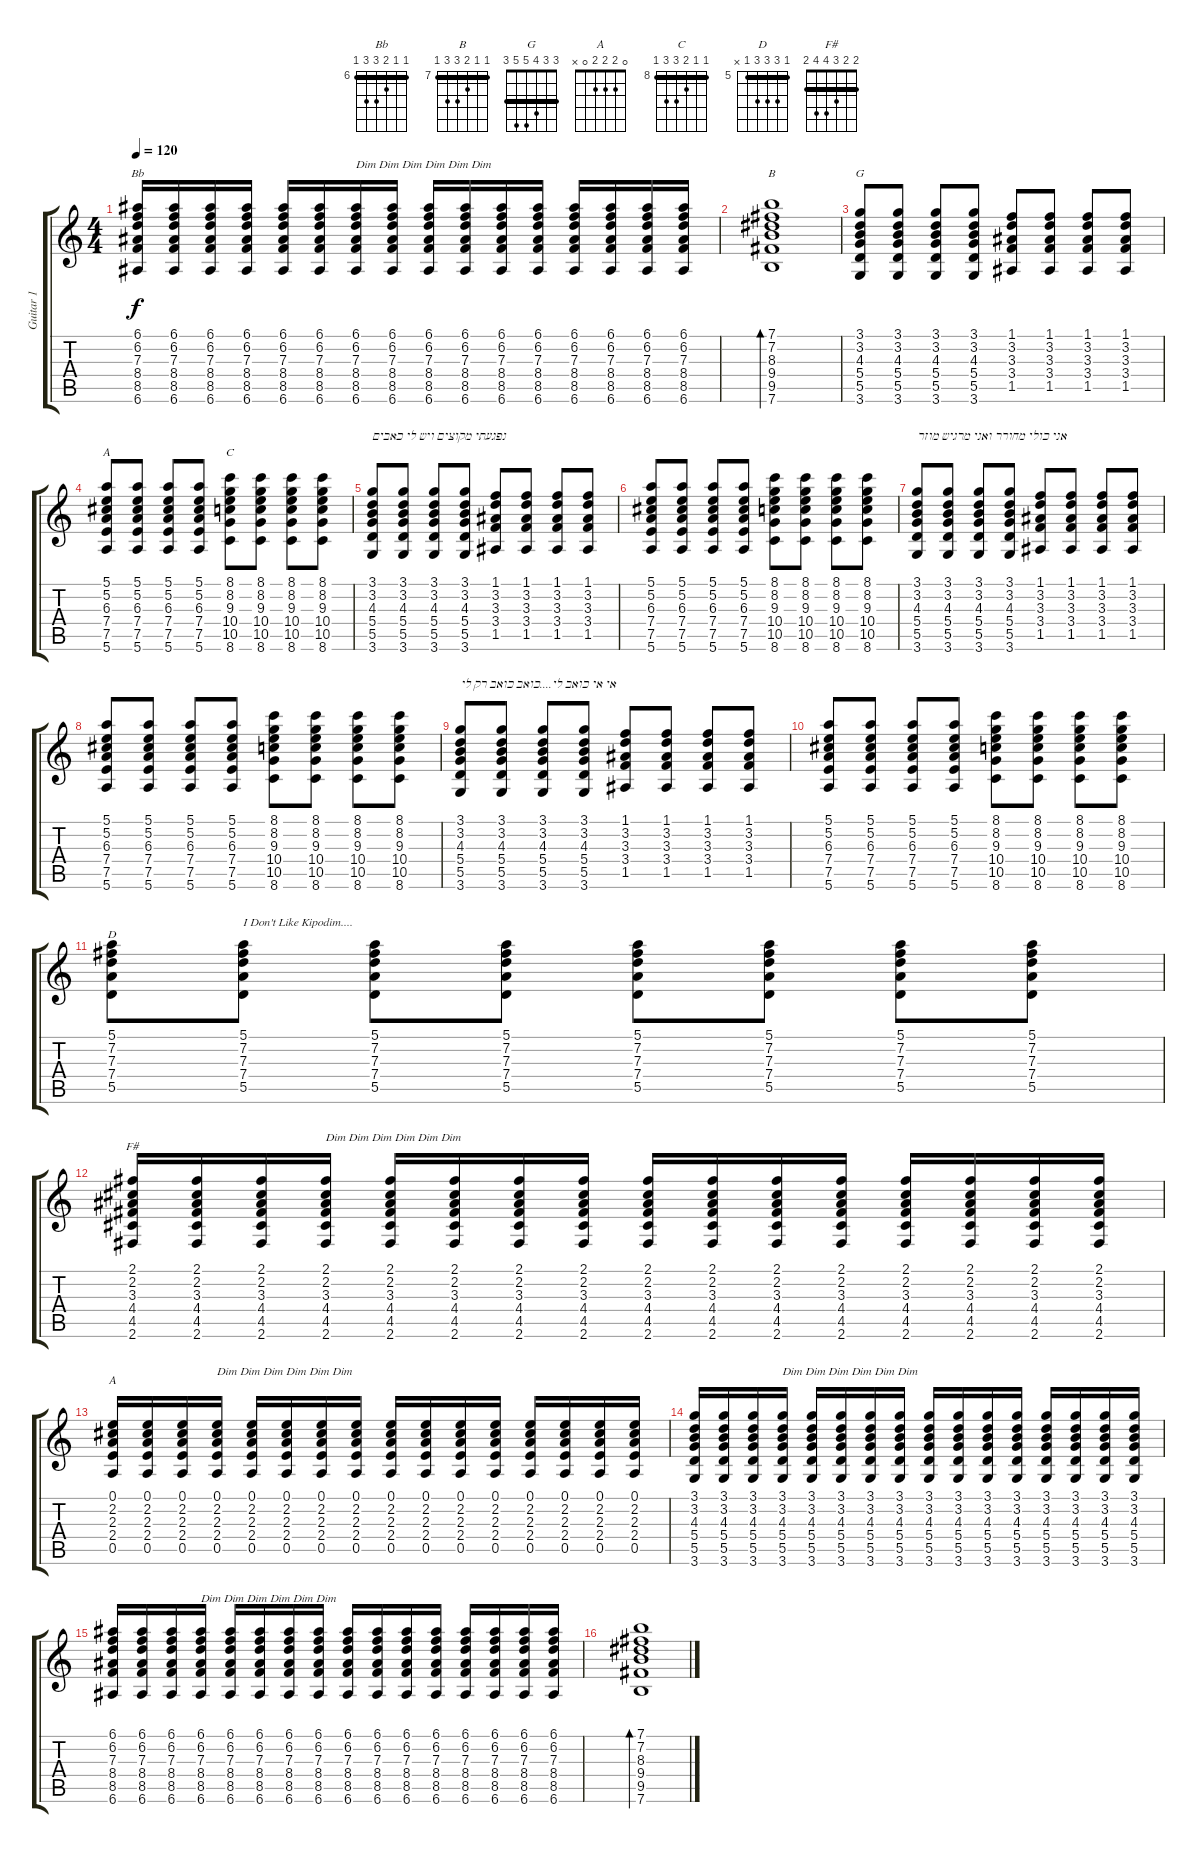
\track ("Guitar 1" "Guitar 1") {instrument distortionguitar}
\staff {score tabs}
\tuning (E4 B3 G3 D3 A2 E2) {hide}
\chord ("Bb" 6 6 7 8 8 6) {firstfret 6 barre 6}
\chord ("B" 7 7 8 9 9 7) {firstfret 7 barre 7}
\chord ("G" 3 3 4 5 5 3) {barre 3}
\chord ("A" 5 5 6 7 7 5) {firstfret 5 barre 5}
\chord ("C" 8 8 9 10 10 8) {firstfret 8 barre 8}
\chord ("D" 5 7 7 7 5 x) {firstfret 5 barre 5}
\chord ("F#" 2 2 3 4 4 2) {barre 2}
\chord ("A" 0 2 2 2 0 x)
\ts (4 4)
\tempo 120
\clef g2
\ks c
(6.1 6.2 7.3 8.4 8.5 6.6).16{ch "Bb" dy f} (6.1 6.2 7.3 8.4 8.5 6.6).16 (6.1 6.2 7.3 8.4 8.5 6.6).16 (6.1 6.2 7.3 8.4 8.5 6.6).16 (6.1 6.2 7.3 8.4 8.5 6.6).16 (6.1 6.2 7.3 8.4 8.5 6.6).16 (6.1 6.2 7.3 8.4 8.5 6.6).16{txt "Dim Dim Dim Dim Dim Dim"} (6.1 6.2 7.3 8.4 8.5 6.6).16 (6.1 6.2 7.3 8.4 8.5 6.6).16 (6.1 6.2 7.3 8.4 8.5 6.6).16 (6.1 6.2 7.3 8.4 8.5 6.6).16 (6.1 6.2 7.3 8.4 8.5 6.6).16 (6.1 6.2 7.3 8.4 8.5 6.6).16 (6.1 6.2 7.3 8.4 8.5 6.6).16 (6.1 6.2 7.3 8.4 8.5 6.6).16 (6.1 6.2 7.3 8.4 8.5 6.6).16 |
(7.1 7.2 8.3 9.4 9.5 7.6).1{bd 30 ch "B"} |
(3.1 3.2 4.3 5.4 5.5 3.6).8{ch "G"} (3.1 3.2 4.3 5.4 5.5 3.6).8 (3.1 3.2 4.3 5.4 5.5 3.6).8 (3.1 3.2 4.3 5.4 5.5 3.6).8 (1.1 3.2 3.3 3.4 1.5).8 (1.1 3.2 3.3 3.4 1.5).8 (1.1 3.2 3.3 3.4 1.5).8 (1.1 3.2 3.3 3.4 1.5).8 |
(5.1 5.2 6.3 7.4 7.5 5.6).8{ch "A"} (5.1 5.2 6.3 7.4 7.5 5.6).8 (5.1 5.2 6.3 7.4 7.5 5.6).8 (5.1 5.2 6.3 7.4 7.5 5.6).8 (8.1 8.2 9.3 10.4 10.5 8.6).8{ch "C"} (8.1 8.2 9.3 10.4 10.5 8.6).8 (8.1 8.2 9.3 10.4 10.5 8.6).8 (8.1 8.2 9.3 10.4 10.5 8.6).8 |
(3.1 3.2 4.3 5.4 5.5 3.6).8{txt "נפגעתי מקוצים ויש לי כאבים"} (3.1 3.2 4.3 5.4 5.5 3.6).8 (3.1 3.2 4.3 5.4 5.5 3.6).8 (3.1 3.2 4.3 5.4 5.5 3.6).8 (1.1 3.2 3.3 3.4 1.5).8 (1.1 3.2 3.3 3.4 1.5).8 (1.1 3.2 3.3 3.4 1.5).8 (1.1 3.2 3.3 3.4 1.5).8 |
(5.1 5.2 6.3 7.4 7.5 5.6).8 (5.1 5.2 6.3 7.4 7.5 5.6).8 (5.1 5.2 6.3 7.4 7.5 5.6).8 (5.1 5.2 6.3 7.4 7.5 5.6).8 (8.1 8.2 9.3 10.4 10.5 8.6).8 (8.1 8.2 9.3 10.4 10.5 8.6).8 (8.1 8.2 9.3 10.4 10.5 8.6).8 (8.1 8.2 9.3 10.4 10.5 8.6).8 |
(3.1 3.2 4.3 5.4 5.5 3.6).8{txt "אני כולי מחורר ואני מרגיש מוזר"} (3.1 3.2 4.3 5.4 5.5 3.6).8 (3.1 3.2 4.3 5.4 5.5 3.6).8 (3.1 3.2 4.3 5.4 5.5 3.6).8 (1.1 3.2 3.3 3.4 1.5).8 (1.1 3.2 3.3 3.4 1.5).8 (1.1 3.2 3.3 3.4 1.5).8 (1.1 3.2 3.3 3.4 1.5).8 |
(5.1 5.2 6.3 7.4 7.5 5.6).8 (5.1 5.2 6.3 7.4 7.5 5.6).8 (5.1 5.2 6.3 7.4 7.5 5.6).8 (5.1 5.2 6.3 7.4 7.5 5.6).8 (8.1 8.2 9.3 10.4 10.5 8.6).8 (8.1 8.2 9.3 10.4 10.5 8.6).8 (8.1 8.2 9.3 10.4 10.5 8.6).8 (8.1 8.2 9.3 10.4 10.5 8.6).8 |
(3.1 3.2 4.3 5.4 5.5 3.6).8{txt "אי אי כואב לי....כואב כואב רק לי"} (3.1 3.2 4.3 5.4 5.5 3.6).8 (3.1 3.2 4.3 5.4 5.5 3.6).8 (3.1 3.2 4.3 5.4 5.5 3.6).8 (1.1 3.2 3.3 3.4 1.5).8 (1.1 3.2 3.3 3.4 1.5).8 (1.1 3.2 3.3 3.4 1.5).8 (1.1 3.2 3.3 3.4 1.5).8 |
(5.1 5.2 6.3 7.4 7.5 5.6).8 (5.1 5.2 6.3 7.4 7.5 5.6).8 (5.1 5.2 6.3 7.4 7.5 5.6).8 (5.1 5.2 6.3 7.4 7.5 5.6).8 (8.1 8.2 9.3 10.4 10.5 8.6).8 (8.1 8.2 9.3 10.4 10.5 8.6).8 (8.1 8.2 9.3 10.4 10.5 8.6).8 (8.1 8.2 9.3 10.4 10.5 8.6).8 |
(5.1 7.2 7.3 7.4 5.5).8{ch "D"} (5.1 7.2 7.3 7.4 5.5).8{txt "I Don't Like Kipodim...."} (5.1 7.2 7.3 7.4 5.5).8 (5.1 7.2 7.3 7.4 5.5).8 (5.1 7.2 7.3 7.4 5.5).8 (5.1 7.2 7.3 7.4 5.5).8 (5.1 7.2 7.3 7.4 5.5).8 (5.1 7.2 7.3 7.4 5.5).8 |
(2.1 2.2 3.3 4.4 4.5 2.6).16{ch "F#"} (2.1 2.2 3.3 4.4 4.5 2.6).16 (2.1 2.2 3.3 4.4 4.5 2.6).16 (2.1 2.2 3.3 4.4 4.5 2.6).16{txt "Dim Dim Dim Dim Dim Dim "} (2.1 2.2 3.3 4.4 4.5 2.6).16 (2.1 2.2 3.3 4.4 4.5 2.6).16 (2.1 2.2 3.3 4.4 4.5 2.6).16 (2.1 2.2 3.3 4.4 4.5 2.6).16 (2.1 2.2 3.3 4.4 4.5 2.6).16 (2.1 2.2 3.3 4.4 4.5 2.6).16 (2.1 2.2 3.3 4.4 4.5 2.6).16 (2.1 2.2 3.3 4.4 4.5 2.6).16 (2.1 2.2 3.3 4.4 4.5 2.6).16 (2.1 2.2 3.3 4.4 4.5 2.6).16 (2.1 2.2 3.3 4.4 4.5 2.6).16 (2.1 2.2 3.3 4.4 4.5 2.6).16 |
(0.1 2.2 2.3 2.4 0.5).16{ch "A"} (0.1 2.2 2.3 2.4 0.5).16 (0.1 2.2 2.3 2.4 0.5).16 (0.1 2.2 2.3 2.4 0.5).16{txt "Dim Dim Dim Dim Dim Dim "} (0.1 2.2 2.3 2.4 0.5).16 (0.1 2.2 2.3 2.4 0.5).16 (0.1 2.2 2.3 2.4 0.5).16 (0.1 2.2 2.3 2.4 0.5).16 (0.1 2.2 2.3 2.4 0.5).16 (0.1 2.2 2.3 2.4 0.5).16 (0.1 2.2 2.3 2.4 0.5).16 (0.1 2.2 2.3 2.4 0.5).16 (0.1 2.2 2.3 2.4 0.5).16 (0.1 2.2 2.3 2.4 0.5).16 (0.1 2.2 2.3 2.4 0.5).16 (0.1 2.2 2.3 2.4 0.5).16 |
(3.1 3.2 4.3 5.4 5.5 3.6).16 (3.1 3.2 4.3 5.4 5.5 3.6).16 (3.1 3.2 4.3 5.4 5.5 3.6).16 (3.1 3.2 4.3 5.4 5.5 3.6).16{txt "Dim Dim Dim Dim Dim Dim "} (3.1 3.2 4.3 5.4 5.5 3.6).16 (3.1 3.2 4.3 5.4 5.5 3.6).16 (3.1 3.2 4.3 5.4 5.5 3.6).16 (3.1 3.2 4.3 5.4 5.5 3.6).16 (3.1 3.2 4.3 5.4 5.5 3.6).16 (3.1 3.2 4.3 5.4 5.5 3.6).16 (3.1 3.2 4.3 5.4 5.5 3.6).16 (3.1 3.2 4.3 5.4 5.5 3.6).16 (3.1 3.2 4.3 5.4 5.5 3.6).16 (3.1 3.2 4.3 5.4 5.5 3.6).16 (3.1 3.2 4.3 5.4 5.5 3.6).16 (3.1 3.2 4.3 5.4 5.5 3.6).16 |
(6.1 6.2 7.3 8.4 8.5 6.6).16 (6.1 6.2 7.3 8.4 8.5 6.6).16 (6.1 6.2 7.3 8.4 8.5 6.6).16 (6.1 6.2 7.3 8.4 8.5 6.6).16{txt "Dim Dim Dim Dim Dim Dim "} (6.1 6.2 7.3 8.4 8.5 6.6).16 (6.1 6.2 7.3 8.4 8.5 6.6).16 (6.1 6.2 7.3 8.4 8.5 6.6).16 (6.1 6.2 7.3 8.4 8.5 6.6).16 (6.1 6.2 7.3 8.4 8.5 6.6).16 (6.1 6.2 7.3 8.4 8.5 6.6).16 (6.1 6.2 7.3 8.4 8.5 6.6).16 (6.1 6.2 7.3 8.4 8.5 6.6).16 (6.1 6.2 7.3 8.4 8.5 6.6).16 (6.1 6.2 7.3 8.4 8.5 6.6).16 (6.1 6.2 7.3 8.4 8.5 6.6).16 (6.1 6.2 7.3 8.4 8.5 6.6).16 |
(7.1 7.2 8.3 9.4 9.5 7.6).1{bd 30}
